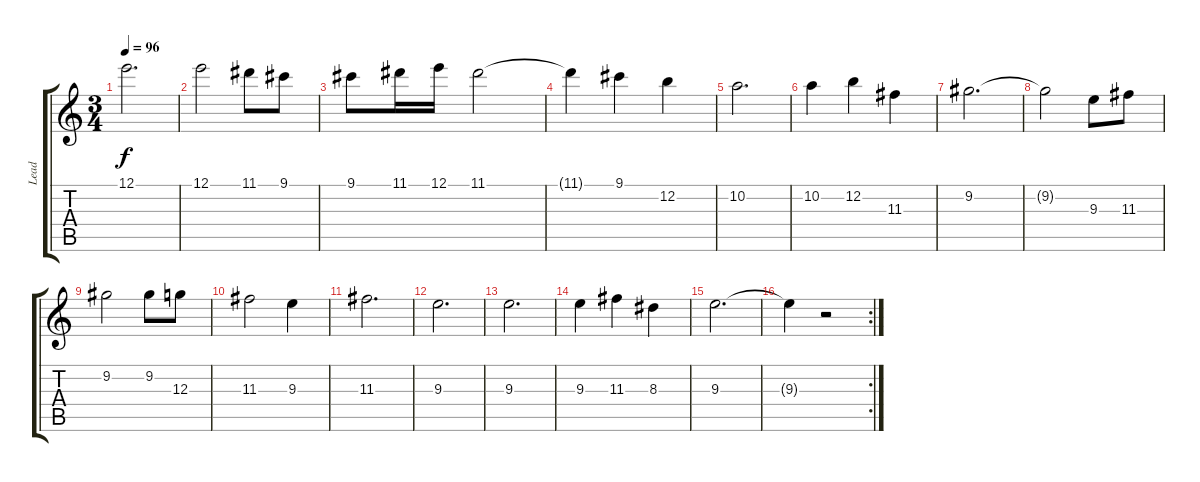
\track ("Lead" "Lead") {instrument electricguitarjazz}
\staff {score tabs}
\tuning (E4 B3 G3 D3 A2 E2) {hide}
\ts (3 4)
\tempo 96
\clef g2
\ks c
12.1.2{d dy f} |
12.1.2 11.1.8 9.1.8 |
9.1.8 11.1.16 12.1.16 11.1.2 |
11.1{t}.4 9.1.4 12.2.4 |
10.2.2{d} |
10.2.4 12.2.4 11.3.4 |
9.2.2{d} |
9.2{t}.2 9.3.8 11.3.8 |
9.2.2 9.2.8 12.3.8 |
11.3.2 9.3.4 |
11.3.2{d} |
9.3.2{d} |
9.3.2{d} |
9.3.4 11.3.4 8.3.4 |
9.3.2{d} |
\rc 2
9.3{t}.4 r.2
